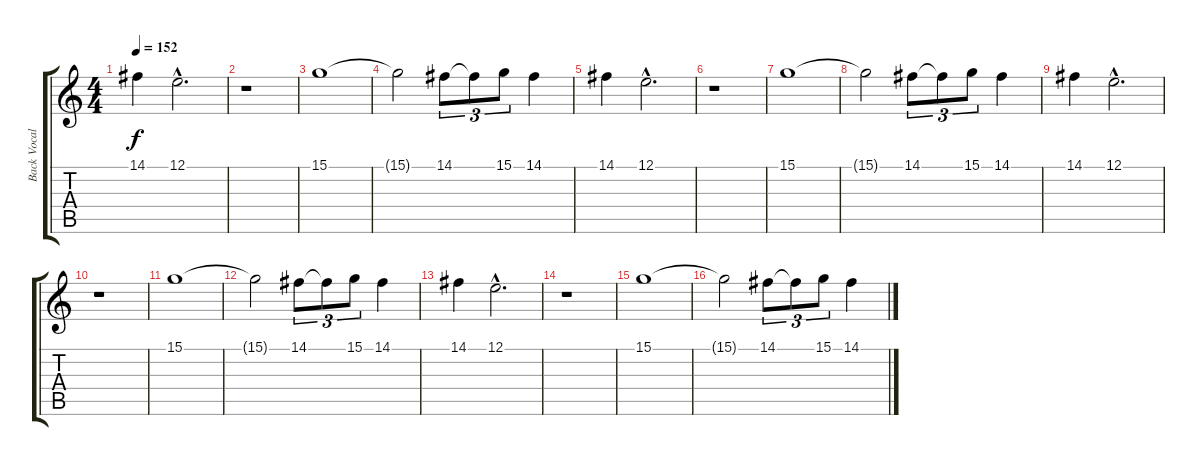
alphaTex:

\track ("Back Vocals" "Back Vocal") {instrument tremolostrings}
\staff {score tabs}
\tuning (E4 B3 G3 D3 A2 E2) {hide}
\ts (4 4)
\tempo 152
\clef g2
\ks c
14.1.4{dy f} 12.1{hac}.2{d} |
r.1 |
15.1.1 |
15.1{t}.2 14.1.8{tu (3 2)} 14.1{t}.8{tu (3 2)} 15.1.8{tu (3 2)} 14.1.4 |
14.1.4 12.1{hac}.2{d} |
r.1 |
15.1.1 |
15.1{t}.2 14.1.8{tu (3 2)} 14.1{t}.8{tu (3 2)} 15.1.8{tu (3 2)} 14.1.4 |
14.1.4 12.1{hac}.2{d} |
r.1 |
15.1.1 |
15.1{t}.2 14.1.8{tu (3 2)} 14.1{t}.8{tu (3 2)} 15.1.8{tu (3 2)} 14.1.4 |
14.1.4 12.1{hac}.2{d} |
r.1 |
15.1.1 |
15.1{t}.2 14.1.8{tu (3 2)} 14.1{t}.8{tu (3 2)} 15.1.8{tu (3 2)} 14.1.4
